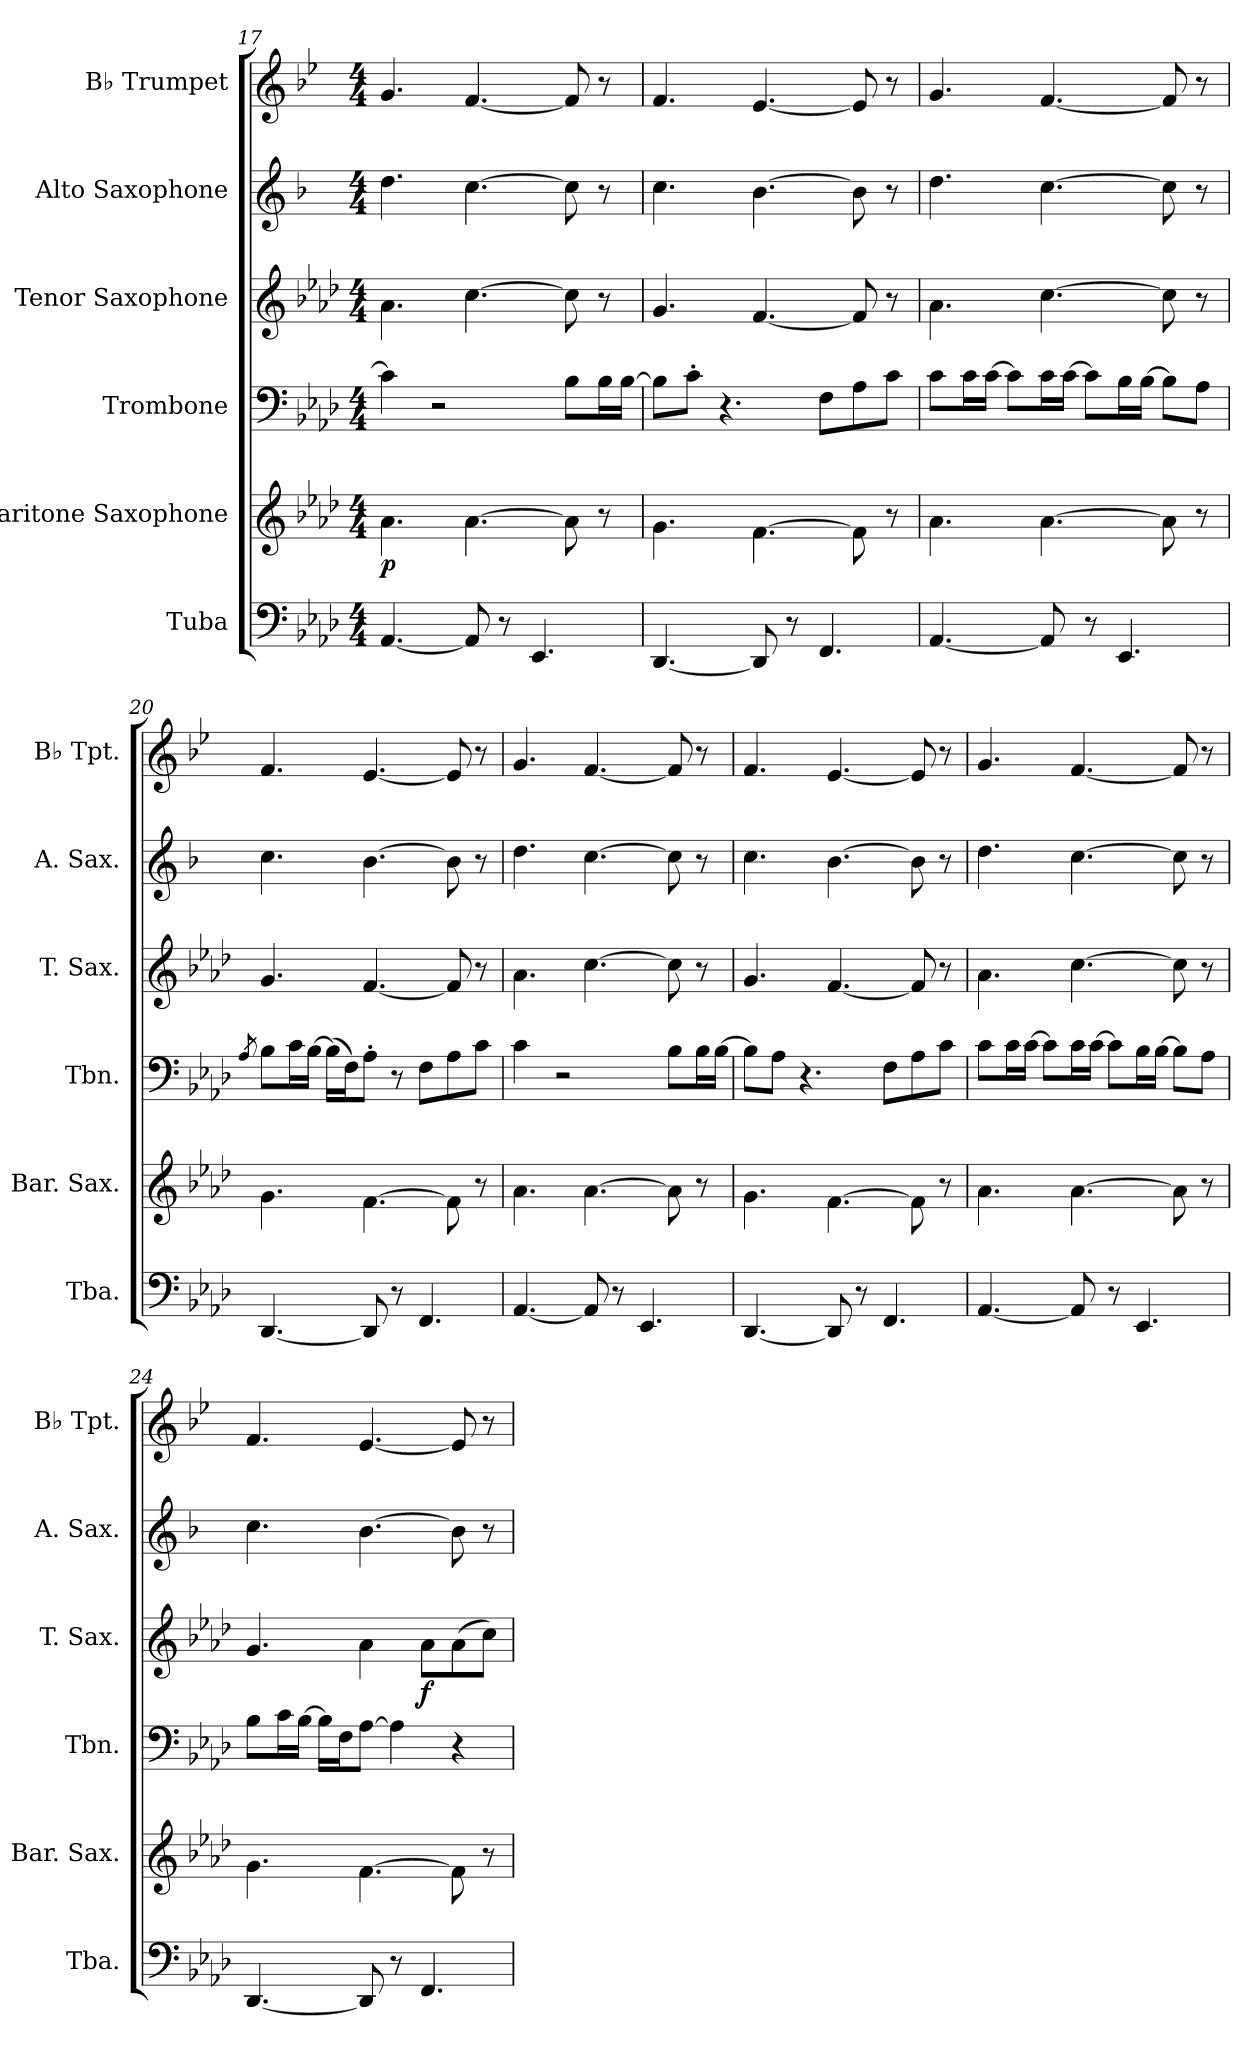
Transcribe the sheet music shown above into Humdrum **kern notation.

**kern	**kern	**dynam	**kern	**kern	**dynam	**kern	**kern
*part6	*part5	*part5	*part4	*part3	*part3	*part2	*part1
*staff6	*staff5	*staff5	*staff4	*staff3	*staff3	*staff2	*staff1
*I"Tuba	*I"Baritone Saxophone	*	*I"Trombone	*I"Tenor Saxophone	*	*I"Alto Saxophone	*I"B♭ Trumpet
*I'Tba.	*I'Bar. Sax.	*	*I'Tbn.	*I'T. Sax.	*	*I'A. Sax.	*I'B♭ Tpt.
*clefF4	*clefG2	*	*clefF4	*clefG2	*	*clefG2	*clefG2
*	*ITrd12c21	*	*	*ITrd8c14	*	*ITrd5c9	*ITrd1c2
*k[b-e-a-d-]	*k[b-e-a-d-]	*	*k[b-e-a-d-]	*k[b-e-a-d-]	*	*k[b-e-a-d-]	*k[b-e-a-d-]
*M4/4	*M4/4	*	*M4/4	*M4/4	*	*M4/4	*M4/4
=17	=17	=17	=17	=17	=17	=17	=17
!	!	!LO:DY:b	!	!	!	!	!
[4.AA-/	4.A-\	p	4c\]	4.A-\	.	4.f\	4.f/
.	.	.	2r	.	.	.	.
8AA-/]	[4.A-\	.	.	[4.c\	.	[4.e-\	[4.e-/
8r	.	.	.	.	.	.	.
4.EE-/	.	.	.	.	.	.	.
.	8A-\]	.	8B-\L	8c\]	.	8e-\]	8e-/]
.	8r	.	16B-\L	8r	.	8r	8r
.	.	.	[16B-\JJ	.	.	.	.
!!LO:PB:g=z
=18	=18	=18	=18	=18	=18	=18	=18
[4.DD-/	4.G\	.	8B-\L]	4.G/	.	4.e-\	4.e-/
.	.	.	8c'\J	.	.	.	.
.	.	.	4.r	.	.	.	.
8DD-/]	[4.F\	.	.	[4.F/	.	[4.d-\	[4.d-/
8r	.	.	.	.	.	.	.
4.FF/	.	.	8F\L	.	.	.	.
.	8F\]	.	8A-\	8F/]	.	8d-\]	8d-/]
.	8r	.	8c\J	8r	.	8r	8r
=19	=19	=19	=19	=19	=19	=19	=19
[4.AA-/	4.A-\	.	8c\L	4.A-\	.	4.f\	4.f/
.	.	.	16c\L	.	.	.	.
.	.	.	[16c\JJ	.	.	.	.
.	.	.	8c\L]	.	.	.	.
8AA-/]	[4.A-\	.	16c\L	[4.c\	.	[4.e-\	[4.e-/
.	.	.	[16c\JJ	.	.	.	.
8r	.	.	8c\L]	.	.	.	.
4.EE-/	.	.	16B-\L	.	.	.	.
.	.	.	[16B-\JJ	.	.	.	.
.	8A-\]	.	8B-\L]	8c\]	.	8e-\]	8e-/]
.	8r	.	8A-\J	8r	.	8r	8r
=20	=20	=20	=20	=20	=20	=20	=20
.	.	.	8qA-/	.	.	.	.
[4.DD-/	4.G\	.	8B-\L	4.G/	.	4.e-\	4.e-/
.	.	.	16c\L	.	.	.	.
.	.	.	[16B-\JJ	.	.	.	.
.	.	.	(16B-\LL]	.	.	.	.
.	.	.	16F\J)	.	.	.	.
8DD-/]	[4.F\	.	8A-'\J	[4.F/	.	[4.d-\	[4.d-/
8r	.	.	8r	.	.	.	.
4.FF/	.	.	8F\L	.	.	.	.
.	8F\]	.	8A-\	8F/]	.	8d-\]	8d-/]
.	8r	.	8c\J	8r	.	8r	8r
!!LO:LB:g=z
=21	=21	=21	=21	=21	=21	=21	=21
[4.AA-/	4.A-\	.	4c\	4.A-\	.	4.f\	4.f/
.	.	.	2r	.	.	.	.
8AA-/]	[4.A-\	.	.	[4.c\	.	[4.e-\	[4.e-/
8r	.	.	.	.	.	.	.
4.EE-/	.	.	.	.	.	.	.
.	8A-\]	.	8B-\L	8c\]	.	8e-\]	8e-/]
.	8r	.	16B-\L	8r	.	8r	8r
.	.	.	[16B-\JJ	.	.	.	.
=22	=22	=22	=22	=22	=22	=22	=22
[4.DD-/	4.G\	.	8B-\L]	4.G/	.	4.e-\	4.e-/
.	.	.	8A-\J	.	.	.	.
.	.	.	4.r	.	.	.	.
8DD-/]	[4.F\	.	.	[4.F/	.	[4.d-\	[4.d-/
8r	.	.	.	.	.	.	.
4.FF/	.	.	8F\L	.	.	.	.
.	8F\]	.	8A-\	8F/]	.	8d-\]	8d-/]
.	8r	.	8c\J	8r	.	8r	8r
=23	=23	=23	=23	=23	=23	=23	=23
[4.AA-/	4.A-\	.	8c\L	4.A-\	.	4.f\	4.f/
.	.	.	16c\L	.	.	.	.
.	.	.	[16c\JJ	.	.	.	.
.	.	.	8c\L]	.	.	.	.
8AA-/]	[4.A-\	.	16c\L	[4.c\	.	[4.e-\	[4.e-/
.	.	.	[16c\JJ	.	.	.	.
8r	.	.	8c\L]	.	.	.	.
4.EE-/	.	.	16B-\L	.	.	.	.
.	.	.	[16B-\JJ	.	.	.	.
.	8A-\]	.	8B-\L]	8c\]	.	8e-\]	8e-/]
.	8r	.	8A-\J	8r	.	8r	8r
!!LO:PB:g=z
=24	=24	=24	=24	=24	=24	=24	=24
[4.DD-/	4.G\	.	8B-\L	4.G/	.	4.e-\	4.e-/
.	.	.	16c\L	.	.	.	.
.	.	.	[16B-\JJ	.	.	.	.
.	.	.	16B-\LL]	.	.	.	.
.	.	.	16F\J	.	.	.	.
8DD-/]	[4.F\	.	[8A-\J	4A-\	.	[4.d-\	[4.d-/
8r	.	.	4A-\]	.	.	.	.
!	!	!	!	!	!LO:DY:b	!	!
4.FF/	.	.	.	8A-\L	f	.	.
.	8F\]	.	4r	(8A-\	.	8d-\]	8d-/]
.	8r	.	.	8c\J)	.	8r	8r
=	=	=	=	=	=	=	=
*-	*-	*-	*-	*-	*-	*-	*-
